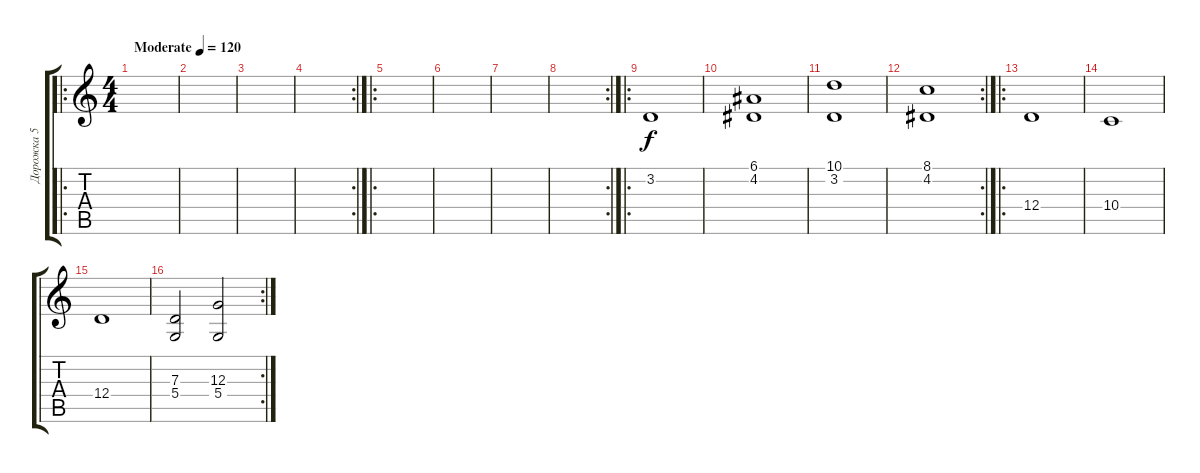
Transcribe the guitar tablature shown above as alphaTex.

\track ("Дорожка 5" "Дорожка 5") {instrument synthstrings1}
\staff {score tabs}
\tuning (E4 B3 G3 D3 A2 D2) {hide}
\ro
\ts (4 4)
\tempo (120 "Moderate")
\clef g2
\ks c
|
|
|
\rc 2
|
\ro
|
|
|
\rc 2
|
\ro
3.2.1 |
(6.1 4.2).1 |
(10.1 3.2).1 |
\rc 2
(8.1 4.2).1 |
\ro
12.4.1 |
10.4.1 |
12.4.1 |
\rc 2
(7.3 5.4).2 (12.3 5.4).2
